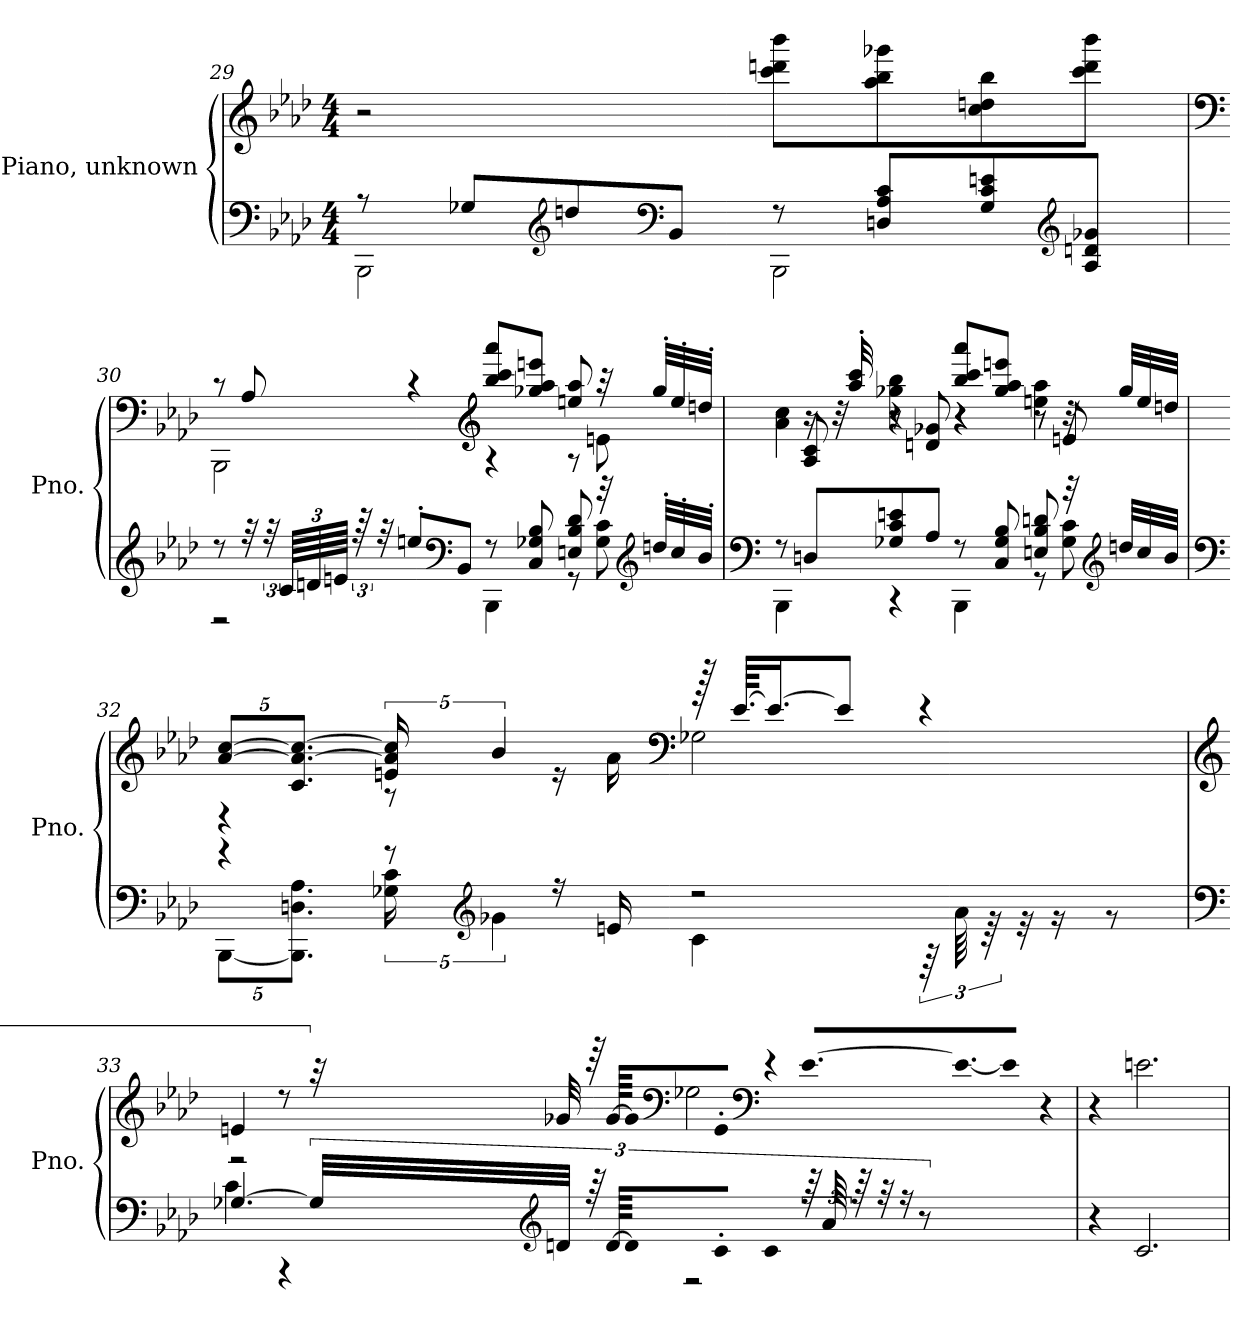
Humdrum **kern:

**kern	**kern
*part1	*part1
*staff2	*staff1
*I"Piano, unknown	*
*I'Pno.	*
!!LO:LB:g=z
*clefF4	*clefG2
*k[b-e-a-d-]	*k[b-e-a-d-]
*M4/4	*M4/4
=29	=29
*^	*
8r	2BBB-\	2r
8G-X/L	.	.
*clefG2	*	*
8ddn'/	.	.
*clefF4	*	*
8BB-/J	.	.
8r	2BBB-\	8ccc\ 8dddn\ 8bbb-\L
8Dn/ 8A-/ 8c/L	.	8aa-\ 8bb-\ 8ggg-X\
8G-/ 8c/ 8en/	.	8cc\ 8ddn\ 8bb-\
*clefG2	*	*
8A-/ 8dn/ 8g-X/J	.	8ccc\ 8ddd\ 8bbb-\J
!!LO:LB:g=z
=30	=30	=30
*	*	*clefF4
*	*	*^
8r	2r	8r	2BBB-\
32r	.	8A-/	.
48r	.	.	.
96c/LLLL	.	.	.
96dn/	.	.	.
96en/JJJJ	.	.	.
96r	.	.	.
32r	.	.	.
8een'/L	.	4r	.
*clefF4	*	*	*
8BB-/J	.	.	.
*	*	*clefG2	*
8r	4BBB-\	8bb-/ 8ccc/ 8aaa-/L	4r
8C/ 8G-X/ 8B-/	.	8gg-X/ 8aa-/ 8eeen/J	.
8En/ 8B-/ 8d/	8r	8een/ 8aa-/	8r
32r	8G-\ 8c\	32r	8en\
*clefG2	*	*	*
32ddn'/LLL	.	32gg-'/LLL	.
32cc'/	.	32ee'/	.
32b-'/JJJ	.	32ddn'/JJJ	.
*	*	*v	*v
!!LO:PB:g=z
=31	=31	=31
*clefF4	*	*
*	*	*^
*	*	*	*^
8r	4BBB-\	8r	4a-\ 4cc\	8r
8Dn/L	.	16r	.	8A-/ 8c/
.	.	32r	.	.
.	.	32aa-/' 32ccc/'	.	.
8G-X/ 8c/ 8en/	4r	8r	4gg-X\ 4bb-\	4r
8A-/J	.	8dn/ 8g-X/	.	.
8r	4BBB-\	8bb-/ 8ccc/ 8aaa-/L	4r	4r
8C/ 8G-/ 8B-/	.	8gg-/ 8aa-/ 8eeen/J	.	.
8En/ 8B-/ 8dn/	8r	8r	4een\ 4aa-\	8r
32r	8G-\ 8c\	32r	.	8en/
*clefG2	*	*	*	*
32ddn/LLL	.	32gg-/LLL	.	.
32cc/	.	32ee/	.	.
32b-/JJJ	.	32ddn/JJJ	.	.
*	*	*v	*v	*v
!!LO:LB:g=z
=32	=32	=32
*clefF4	*	*
*	*	*^
4r	[10BBB-\L	[10a-/ [10cc/L	4r
.	10.BBB-\] 10.Dn\ 10.A-\J	10.c/ 10.a-/_ 10.cc/_J	.
8r	20G-X\ 20c\	20en/ 20a-/] 20cc/]	8r
*clefG2	*	*	*
.	5g-X\	5b-/	.
16r	.	.	16r
16en/	.	.	16a-\
*	*	*clefF4	*
2r	4c\	128r	2G-X\
.	.	[64.e/KKLL	.
.	.	16.e/J_	.
.	.	8e/J]	.
.	96r	4r	.
.	96a-\	.	.
.	96r	.	.
.	32r	.	.
.	16r	.	.
.	8r	.	.
!!LO:LB:g=z	!!
=33	=33	=33	=33
*clefF4	*	*clefG2	*
[4.G-X/	4c\	4en/	2r
.	4r	8r	.
48G-/LLL]	.	48r	.
*clefG2	*	*	*
48dn/JJJ	.	48g-X/	.
96r	.	96r	.
[96d/KLLL	.	[96g-/KLLL	.
32d/]	.	32g-/]	.
32c'/JJJ	.	32e'/JJJ	.
*	*	*clefF4	*
4c/	2r	128r	2G-X\
.	.	[64.e/KKLL	.
.	.	16.e/J_	.
.	.	8e/J]	.
96r	.	4r	.
96a-/	.	.	.
96r	.	.	.
32r	.	.	.
16r	.	.	.
8r	.	.	.
*v	*v	*	*
*	*v	*v
=34	=34
4r	4r
2.c/	2.en\
=	=
*-	*-
